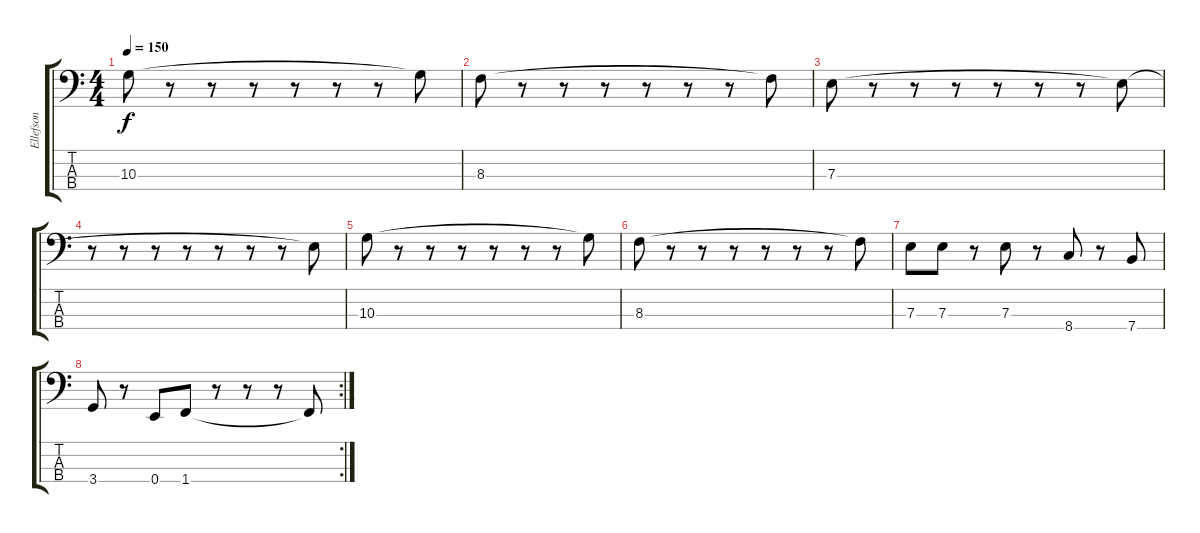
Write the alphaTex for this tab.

\track ("Ellefson" "Ellefson") {instrument electricbasspick}
\staff {score tabs}
\tuning (G2 D2 A1 E1) {hide}
\ts (4 4)
\tempo 150
\clef f4
\ks c
10.3.8{dy f} r.8 r.8 r.8 r.8 r.8 r.8 10.3{t}.8 |
8.3.8 r.8 r.8 r.8 r.8 r.8 r.8 8.3{t}.8 |
7.3.8 r.8 r.8 r.8 r.8 r.8 r.8 7.3{t}.8 |
r.8 r.8 r.8 r.8 r.8 r.8 r.8 7.3{t}.8 |
10.3.8 r.8 r.8 r.8 r.8 r.8 r.8 10.3{t}.8 |
8.3.8 r.8 r.8 r.8 r.8 r.8 r.8 8.3{t}.8 |
7.3.8 7.3.8 r.8 7.3.8 r.8 8.4.8 r.8 7.4.8 |
\rc 2
3.4.8 r.8 0.4.8 1.4.8 r.8 r.8 r.8 1.4{t}.8
